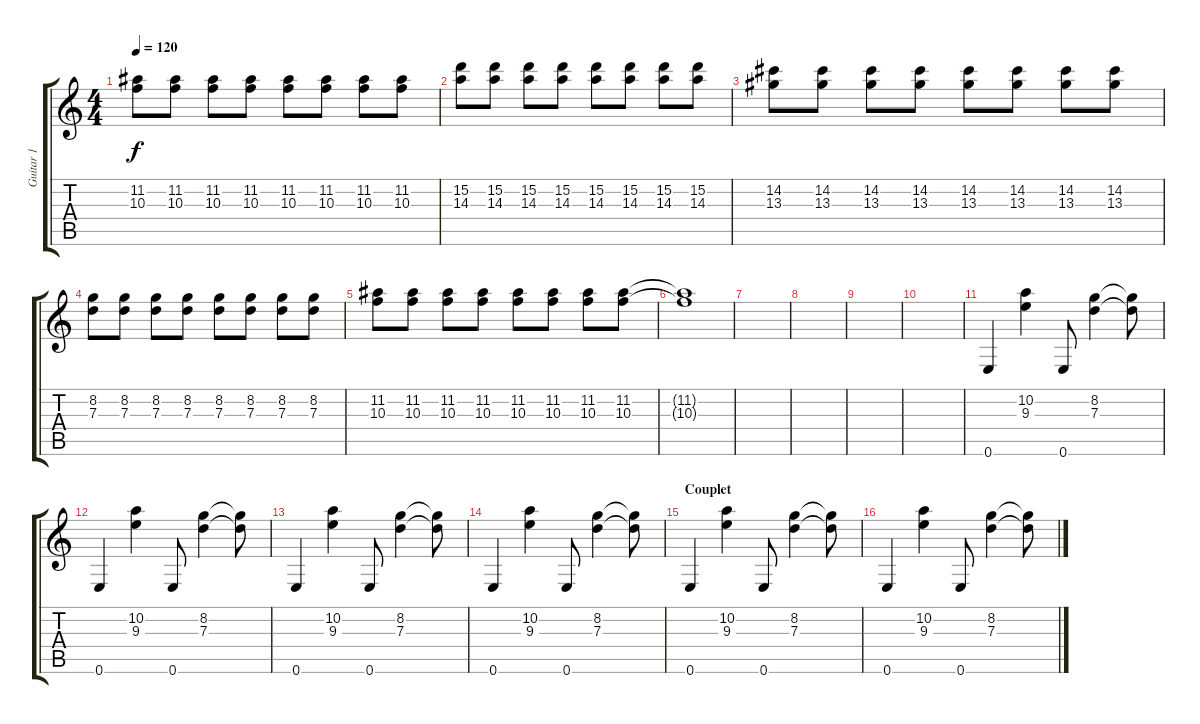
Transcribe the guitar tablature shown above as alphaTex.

\track ("Guitar 1" "Guitar 1") {instrument overdrivenguitar}
\staff {score tabs}
\tuning (E4 B3 G3 D3 A2 E2) {hide}
\ts (4 4)
\tempo 120
\clef g2
\ks c
(11.2 10.3).8{dy f} (11.2 10.3).8 (11.2 10.3).8 (11.2 10.3).8 (11.2 10.3).8 (11.2 10.3).8 (11.2 10.3).8 (11.2 10.3).8 |
(15.2 14.3).8 (15.2 14.3).8 (15.2 14.3).8 (15.2 14.3).8 (15.2 14.3).8 (15.2 14.3).8 (15.2 14.3).8 (15.2 14.3).8 |
(14.2 13.3).8 (14.2 13.3).8 (14.2 13.3).8 (14.2 13.3).8 (14.2 13.3).8 (14.2 13.3).8 (14.2 13.3).8 (14.2 13.3).8 |
(8.2 7.3).8 (8.2 7.3).8 (8.2 7.3).8 (8.2 7.3).8 (8.2 7.3).8 (8.2 7.3).8 (8.2 7.3).8 (8.2 7.3).8 |
(11.2 10.3).8 (11.2 10.3).8 (11.2 10.3).8 (11.2 10.3).8 (11.2 10.3).8 (11.2 10.3).8 (11.2 10.3).8 (11.2 10.3).8 |
(11.2{t} 10.3{t}).1 |
|
|
|
|
\section ("" "")
0.6.4{volume 14} (10.2 9.3).4 0.6.8 (8.2 7.3).4 (8.2{t} 7.3{t}).8 |
0.6.4 (10.2 9.3).4 0.6.8 (8.2 7.3).4 (8.2{t} 7.3{t}).8 |
0.6.4 (10.2 9.3).4 0.6.8 (8.2 7.3).4 (8.2{t} 7.3{t}).8 |
0.6.4 (10.2 9.3).4 0.6.8 (8.2 7.3).4 (8.2{t} 7.3{t}).8 |
\section ("" "Couplet")
0.6.4{volume 12} (10.2 9.3).4 0.6.8 (8.2 7.3).4 (8.2{t} 7.3{t}).8 |
0.6.4 (10.2 9.3).4 0.6.8 (8.2 7.3).4 (8.2{t} 7.3{t}).8
